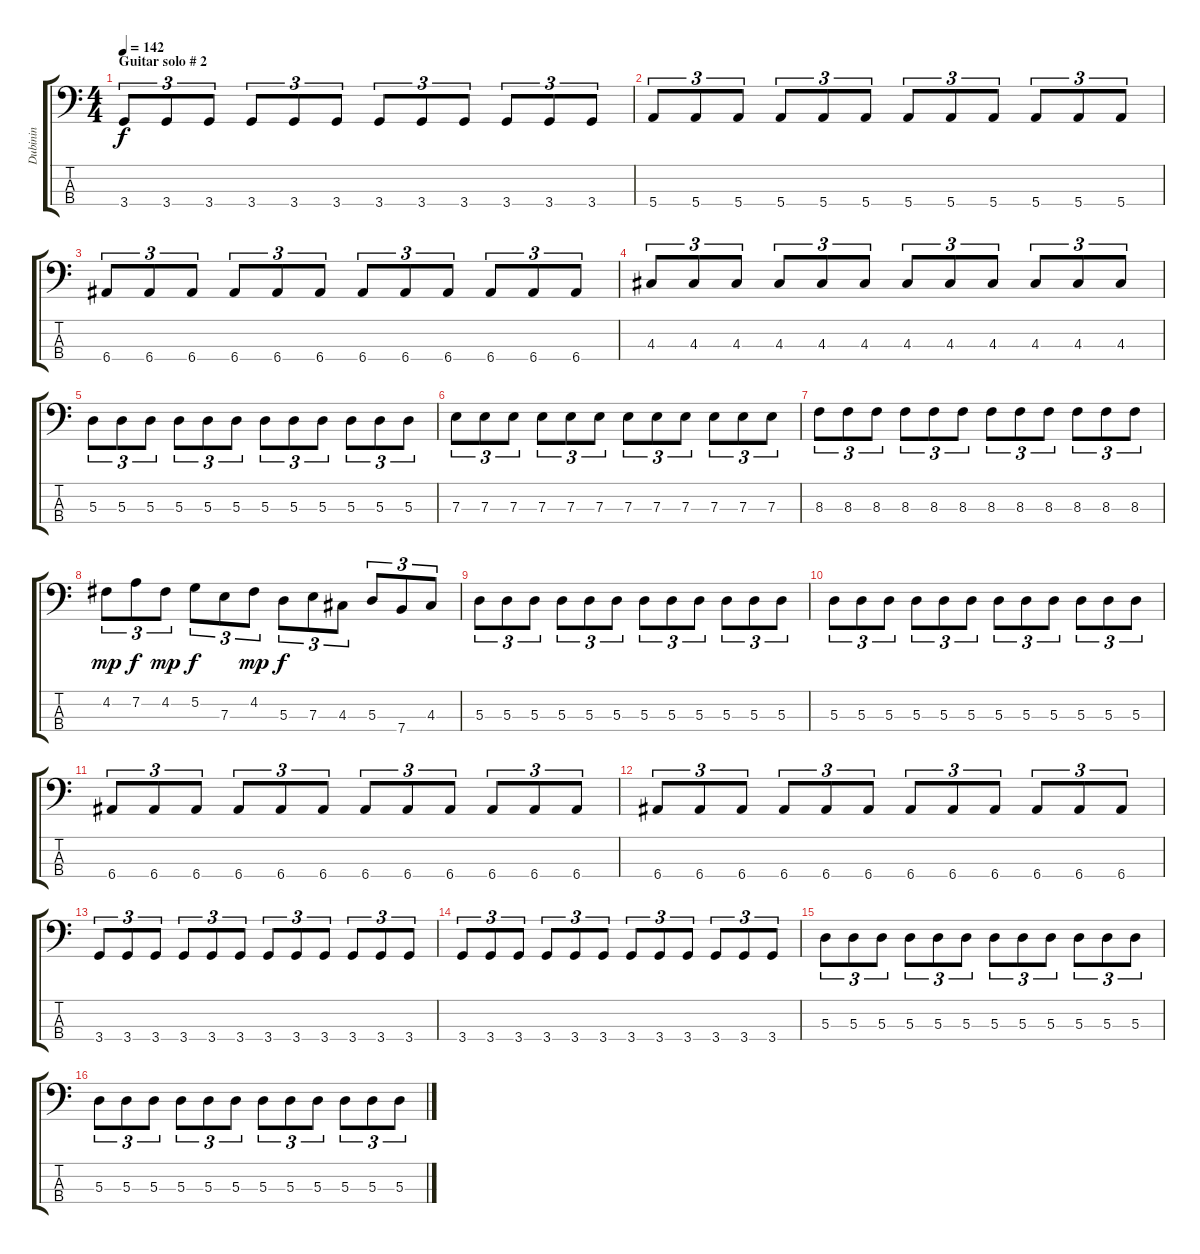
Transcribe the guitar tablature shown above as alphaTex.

\track ("Dubinin" "Dubinin") {instrument electricbassfinger}
\staff {score tabs}
\tuning (G2 D2 A1 E1) {hide}
\ts (4 4)
\section ("" "Guitar solo # 2")
\tempo 142
\clef f4
\ks c
3.4.8{tu (3 2) dy f} 3.4.8{tu (3 2)} 3.4.8{tu (3 2)} 3.4.8{tu (3 2)} 3.4.8{tu (3 2)} 3.4.8{tu (3 2)} 3.4.8{tu (3 2)} 3.4.8{tu (3 2)} 3.4.8{tu (3 2)} 3.4.8{tu (3 2)} 3.4.8{tu (3 2)} 3.4.8{tu (3 2)} |
5.4.8{tu (3 2)} 5.4.8{tu (3 2)} 5.4.8{tu (3 2)} 5.4.8{tu (3 2)} 5.4.8{tu (3 2)} 5.4.8{tu (3 2)} 5.4.8{tu (3 2)} 5.4.8{tu (3 2)} 5.4.8{tu (3 2)} 5.4.8{tu (3 2)} 5.4.8{tu (3 2)} 5.4.8{tu (3 2)} |
6.4.8{tu (3 2)} 6.4.8{tu (3 2)} 6.4.8{tu (3 2)} 6.4.8{tu (3 2)} 6.4.8{tu (3 2)} 6.4.8{tu (3 2)} 6.4.8{tu (3 2)} 6.4.8{tu (3 2)} 6.4.8{tu (3 2)} 6.4.8{tu (3 2)} 6.4.8{tu (3 2)} 6.4.8{tu (3 2)} |
4.3.8{tu (3 2)} 4.3.8{tu (3 2)} 4.3.8{tu (3 2)} 4.3.8{tu (3 2)} 4.3.8{tu (3 2)} 4.3.8{tu (3 2)} 4.3.8{tu (3 2)} 4.3.8{tu (3 2)} 4.3.8{tu (3 2)} 4.3.8{tu (3 2)} 4.3.8{tu (3 2)} 4.3.8{tu (3 2)} |
5.3.8{tu (3 2)} 5.3.8{tu (3 2)} 5.3.8{tu (3 2)} 5.3.8{tu (3 2)} 5.3.8{tu (3 2)} 5.3.8{tu (3 2)} 5.3.8{tu (3 2)} 5.3.8{tu (3 2)} 5.3.8{tu (3 2)} 5.3.8{tu (3 2)} 5.3.8{tu (3 2)} 5.3.8{tu (3 2)} |
7.3.8{tu (3 2)} 7.3.8{tu (3 2)} 7.3.8{tu (3 2)} 7.3.8{tu (3 2)} 7.3.8{tu (3 2)} 7.3.8{tu (3 2)} 7.3.8{tu (3 2)} 7.3.8{tu (3 2)} 7.3.8{tu (3 2)} 7.3.8{tu (3 2)} 7.3.8{tu (3 2)} 7.3.8{tu (3 2)} |
8.3.8{tu (3 2)} 8.3.8{tu (3 2)} 8.3.8{tu (3 2)} 8.3.8{tu (3 2)} 8.3.8{tu (3 2)} 8.3.8{tu (3 2)} 8.3.8{tu (3 2)} 8.3.8{tu (3 2)} 8.3.8{tu (3 2)} 8.3.8{tu (3 2)} 8.3.8{tu (3 2)} 8.3.8{tu (3 2)} |
4.2.8{tu (3 2) dy mp} 7.2.8{tu (3 2) dy f} 4.2.8{tu (3 2) dy mp} 5.2.8{tu (3 2) dy f} 7.3.8{tu (3 2)} 4.2.8{tu (3 2) dy mp} 5.3.8{tu (3 2) dy f} 7.3.8{tu (3 2)} 4.3.8{tu (3 2)} 5.3.8{tu (3 2)} 7.4.8{tu (3 2)} 4.3.8{tu (3 2)} |
5.3.8{tu (3 2)} 5.3.8{tu (3 2)} 5.3.8{tu (3 2)} 5.3.8{tu (3 2)} 5.3.8{tu (3 2)} 5.3.8{tu (3 2)} 5.3.8{tu (3 2)} 5.3.8{tu (3 2)} 5.3.8{tu (3 2)} 5.3.8{tu (3 2)} 5.3.8{tu (3 2)} 5.3.8{tu (3 2)} |
5.3.8{tu (3 2)} 5.3.8{tu (3 2)} 5.3.8{tu (3 2)} 5.3.8{tu (3 2)} 5.3.8{tu (3 2)} 5.3.8{tu (3 2)} 5.3.8{tu (3 2)} 5.3.8{tu (3 2)} 5.3.8{tu (3 2)} 5.3.8{tu (3 2)} 5.3.8{tu (3 2)} 5.3.8{tu (3 2)} |
6.4.8{tu (3 2)} 6.4.8{tu (3 2)} 6.4.8{tu (3 2)} 6.4.8{tu (3 2)} 6.4.8{tu (3 2)} 6.4.8{tu (3 2)} 6.4.8{tu (3 2)} 6.4.8{tu (3 2)} 6.4.8{tu (3 2)} 6.4.8{tu (3 2)} 6.4.8{tu (3 2)} 6.4.8{tu (3 2)} |
6.4.8{tu (3 2)} 6.4.8{tu (3 2)} 6.4.8{tu (3 2)} 6.4.8{tu (3 2)} 6.4.8{tu (3 2)} 6.4.8{tu (3 2)} 6.4.8{tu (3 2)} 6.4.8{tu (3 2)} 6.4.8{tu (3 2)} 6.4.8{tu (3 2)} 6.4.8{tu (3 2)} 6.4.8{tu (3 2)} |
3.4.8{tu (3 2)} 3.4.8{tu (3 2)} 3.4.8{tu (3 2)} 3.4.8{tu (3 2)} 3.4.8{tu (3 2)} 3.4.8{tu (3 2)} 3.4.8{tu (3 2)} 3.4.8{tu (3 2)} 3.4.8{tu (3 2)} 3.4.8{tu (3 2)} 3.4.8{tu (3 2)} 3.4.8{tu (3 2)} |
3.4.8{tu (3 2)} 3.4.8{tu (3 2)} 3.4.8{tu (3 2)} 3.4.8{tu (3 2)} 3.4.8{tu (3 2)} 3.4.8{tu (3 2)} 3.4.8{tu (3 2)} 3.4.8{tu (3 2)} 3.4.8{tu (3 2)} 3.4.8{tu (3 2)} 3.4.8{tu (3 2)} 3.4.8{tu (3 2)} |
5.3.8{tu (3 2)} 5.3.8{tu (3 2)} 5.3.8{tu (3 2)} 5.3.8{tu (3 2)} 5.3.8{tu (3 2)} 5.3.8{tu (3 2)} 5.3.8{tu (3 2)} 5.3.8{tu (3 2)} 5.3.8{tu (3 2)} 5.3.8{tu (3 2)} 5.3.8{tu (3 2)} 5.3.8{tu (3 2)} |
5.3.8{tu (3 2)} 5.3.8{tu (3 2)} 5.3.8{tu (3 2)} 5.3.8{tu (3 2)} 5.3.8{tu (3 2)} 5.3.8{tu (3 2)} 5.3.8{tu (3 2)} 5.3.8{tu (3 2)} 5.3.8{tu (3 2)} 5.3.8{tu (3 2)} 5.3.8{tu (3 2)} 5.3.8{tu (3 2)}
